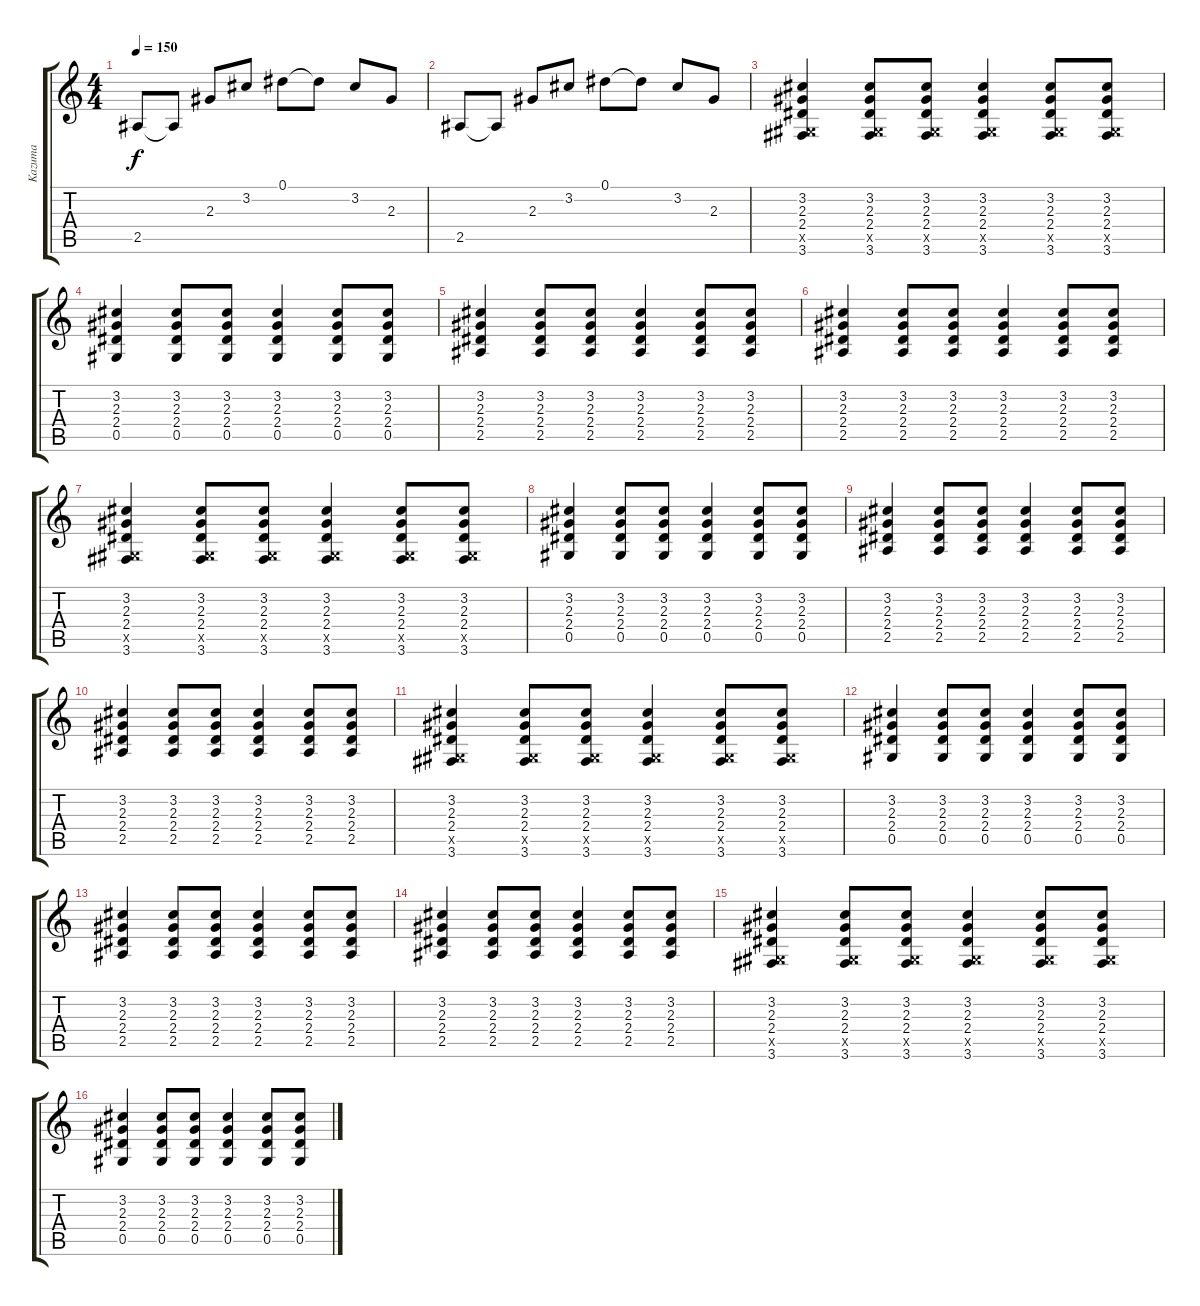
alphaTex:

\track ("Kazuma" "Kazuma") {instrument electricguitarclean}
\staff {score tabs}
\tuning (Eb4 Bb3 Gb3 Db3 Ab2 Eb2) {hide}
\ts (4 4)
\tempo 150
\clef g2
\ks c
2.5.8{dy f} 2.5{t}.8 2.3.8 3.2.8 0.1.8 0.1{t}.8 3.2.8 2.3.8 |
2.5.8 2.5{t}.8 2.3.8 3.2.8 0.1.8 0.1{t}.8 3.2.8 2.3.8 |
(3.2 2.3 2.4 0.5{x} 3.6).4{volume 7 instrument distortionguitar} (3.2 2.3 2.4 0.5{x} 3.6).8 (3.2 2.3 2.4 0.5{x} 3.6).8 (3.2 2.3 2.4 0.5{x} 3.6).4 (3.2 2.3 2.4 0.5{x} 3.6).8 (3.2 2.3 2.4 0.5{x} 3.6).8 |
(3.2 2.3 2.4 0.5).4 (3.2 2.3 2.4 0.5).8 (3.2 2.3 2.4 0.5).8 (3.2 2.3 2.4 0.5).4 (3.2 2.3 2.4 0.5).8 (3.2 2.3 2.4 0.5).8 |
(3.2 2.3 2.4 2.5).4 (3.2 2.3 2.4 2.5).8 (3.2 2.3 2.4 2.5).8 (3.2 2.3 2.4 2.5).4 (3.2 2.3 2.4 2.5).8 (3.2 2.3 2.4 2.5).8 |
(3.2 2.3 2.4 2.5).4 (3.2 2.3 2.4 2.5).8 (3.2 2.3 2.4 2.5).8 (3.2 2.3 2.4 2.5).4 (3.2 2.3 2.4 2.5).8 (3.2 2.3 2.4 2.5).8 |
(3.2 2.3 2.4 0.5{x} 3.6).4 (3.2 2.3 2.4 0.5{x} 3.6).8 (3.2 2.3 2.4 0.5{x} 3.6).8 (3.2 2.3 2.4 0.5{x} 3.6).4 (3.2 2.3 2.4 0.5{x} 3.6).8 (3.2 2.3 2.4 0.5{x} 3.6).8 |
(3.2 2.3 2.4 0.5).4 (3.2 2.3 2.4 0.5).8 (3.2 2.3 2.4 0.5).8 (3.2 2.3 2.4 0.5).4 (3.2 2.3 2.4 0.5).8 (3.2 2.3 2.4 0.5).8 |
(3.2 2.3 2.4 2.5).4 (3.2 2.3 2.4 2.5).8 (3.2 2.3 2.4 2.5).8 (3.2 2.3 2.4 2.5).4 (3.2 2.3 2.4 2.5).8 (3.2 2.3 2.4 2.5).8 |
(3.2 2.3 2.4 2.5).4 (3.2 2.3 2.4 2.5).8 (3.2 2.3 2.4 2.5).8 (3.2 2.3 2.4 2.5).4 (3.2 2.3 2.4 2.5).8 (3.2 2.3 2.4 2.5).8 |
(3.2 2.3 2.4 0.5{x} 3.6).4 (3.2 2.3 2.4 0.5{x} 3.6).8 (3.2 2.3 2.4 0.5{x} 3.6).8 (3.2 2.3 2.4 0.5{x} 3.6).4 (3.2 2.3 2.4 0.5{x} 3.6).8 (3.2 2.3 2.4 0.5{x} 3.6).8 |
(3.2 2.3 2.4 0.5).4 (3.2 2.3 2.4 0.5).8 (3.2 2.3 2.4 0.5).8 (3.2 2.3 2.4 0.5).4 (3.2 2.3 2.4 0.5).8 (3.2 2.3 2.4 0.5).8 |
(3.2 2.3 2.4 2.5).4 (3.2 2.3 2.4 2.5).8 (3.2 2.3 2.4 2.5).8 (3.2 2.3 2.4 2.5).4 (3.2 2.3 2.4 2.5).8 (3.2 2.3 2.4 2.5).8 |
(3.2 2.3 2.4 2.5).4 (3.2 2.3 2.4 2.5).8 (3.2 2.3 2.4 2.5).8 (3.2 2.3 2.4 2.5).4 (3.2 2.3 2.4 2.5).8 (3.2 2.3 2.4 2.5).8 |
(3.2 2.3 2.4 0.5{x} 3.6).4 (3.2 2.3 2.4 0.5{x} 3.6).8 (3.2 2.3 2.4 0.5{x} 3.6).8 (3.2 2.3 2.4 0.5{x} 3.6).4 (3.2 2.3 2.4 0.5{x} 3.6).8 (3.2 2.3 2.4 0.5{x} 3.6).8 |
(3.2 2.3 2.4 0.5).4 (3.2 2.3 2.4 0.5).8 (3.2 2.3 2.4 0.5).8 (3.2 2.3 2.4 0.5).4 (3.2 2.3 2.4 0.5).8 (3.2 2.3 2.4 0.5).8
